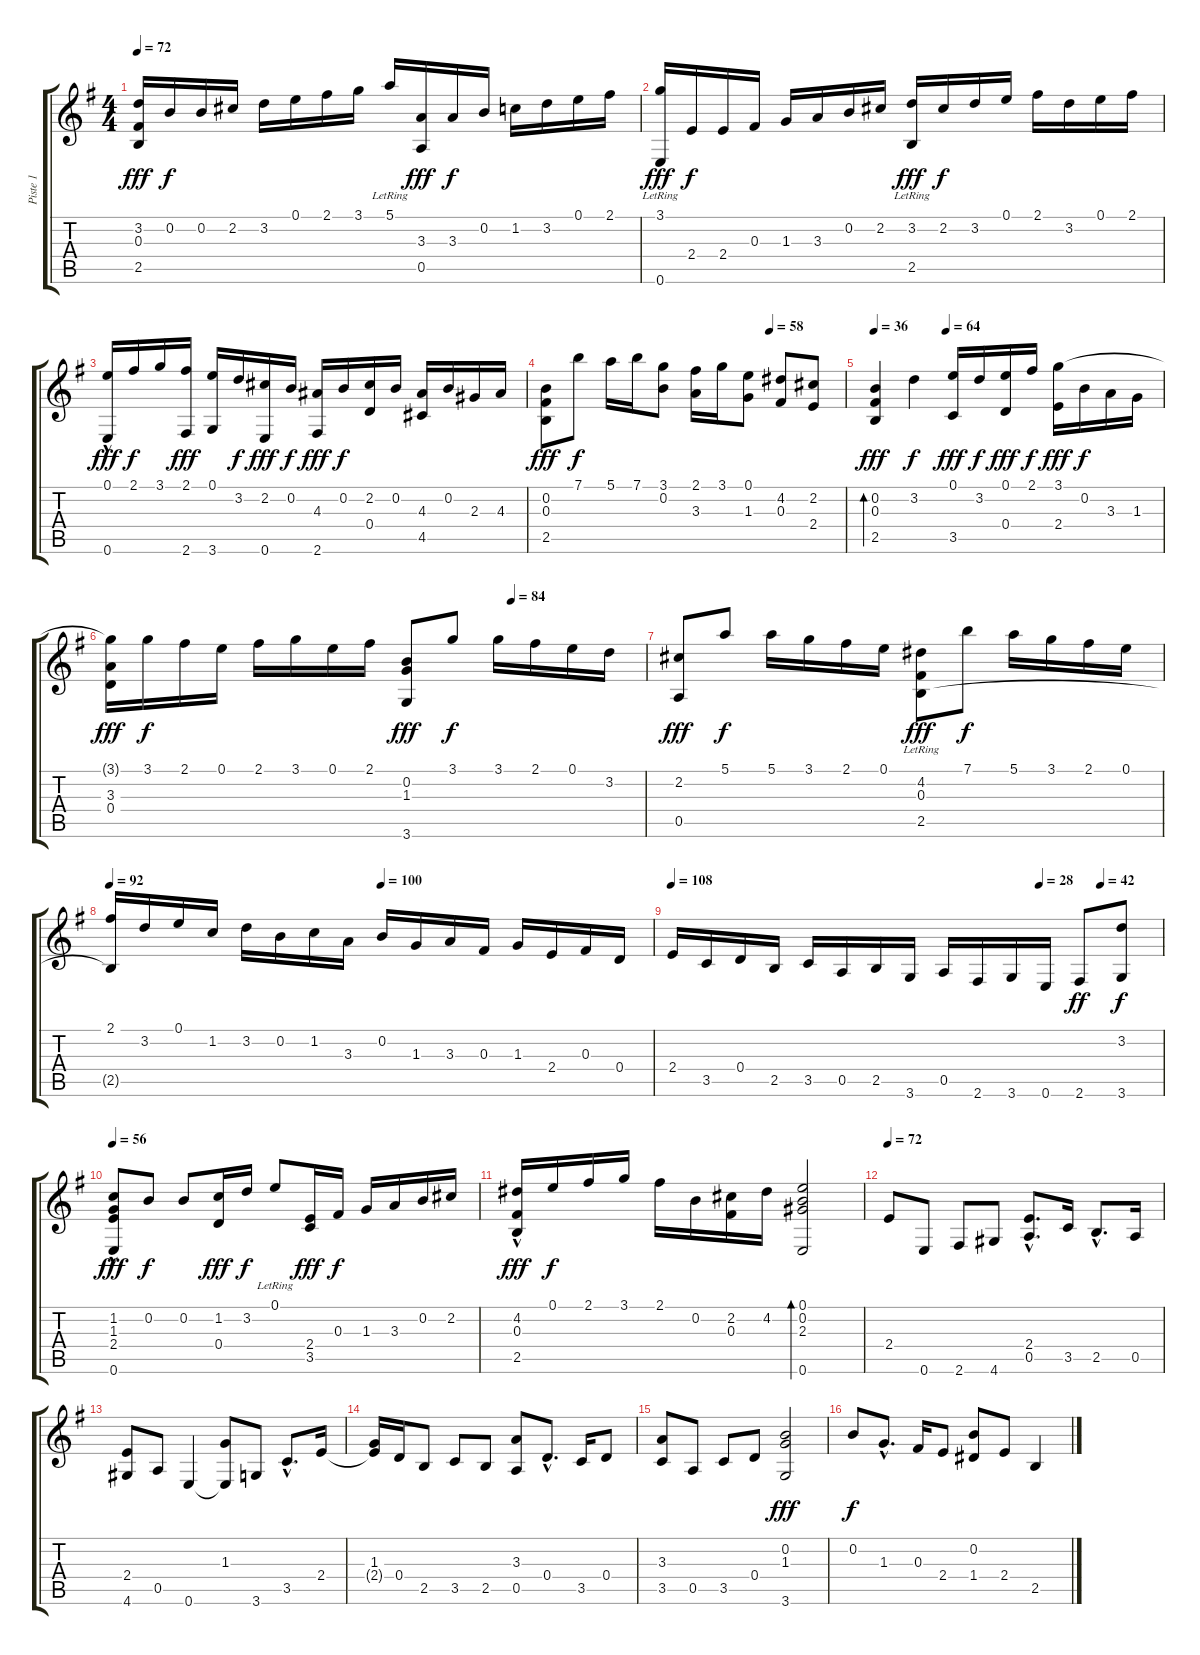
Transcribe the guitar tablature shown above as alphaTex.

\track ("Piste 1" "Piste 1") {instrument acousticguitarnylon}
\staff {score tabs}
\tuning (E4 B3 Gb3 D3 A2 E2) {hide}
\ts (4 4)
\tempo 72
\clef g2
\ks eminor
(3.2 0.3 2.5).16{dy fff} 0.2.16{dy f} 0.2.16 2.2.16 3.2.16 0.1.16 2.1.16 3.1.16 5.1{lr}.16 (3.3 0.5).16{dy fff} 3.3.16{dy f} 0.2.16 1.2.16 3.2.16 0.1.16 2.1.16 |
(3.1{lr} 0.6).16{dy fff} 2.4.16{dy f} 2.4.16 0.3.16 1.3.16 3.3.16 0.2.16 2.2.16 (3.2{lr} 2.5).16{dy fff} 2.2.16{dy f} 3.2.16 0.1.16 2.1.16 3.2.16 0.1.16 2.1.16 |
(0.1 0.6{hac}).16{dy fff} 2.1.16{dy f} 3.1.16 (2.1 2.6).16{dy fff} (0.1 3.6).16 3.2.16{dy f} (2.2 0.6).16{dy fff} 0.2.16{dy f} (4.3 2.6).16{dy fff} 0.2.16{dy f} (2.2 0.4).16 0.2.16 (4.3 4.5).16 0.2.16 2.3.16 4.3.16 |
\tempo (58 0.75)
(0.2 0.3 2.5).8{dy fff} 7.1.8{dy f} 5.1.16 7.1.16 (3.1 0.2).8 (2.1 3.3).16 3.1.16 (0.1 1.3).8 (4.2 0.3).8 (2.2 2.4).8 |
\tempo 36
\tempo (64 0.25)
(0.2 0.3 2.5).4{bd 240 dy fff} 3.2.4{dy f} (0.1 3.5).16{dy fff} 3.2.16{dy f} (0.1 0.4).16{dy fff} 2.1.16{dy f} (3.1 2.4).16{dy fff} 0.2.16{dy f} 3.3.16 1.3.16 |
\tempo (84 0.75)
(3.1{t} 3.3 0.4).16{dy fff} 3.1.16{dy f} 2.1.16 0.1.16 2.1.16 3.1.16 0.1.16 2.1.16 (0.2 1.3 3.6).8{dy fff} 3.1.8{dy f} 3.1.16 2.1.16 0.1.16 3.2.16 |
(2.2 0.5).8{dy fff} 5.1.8{dy f} 5.1.16 3.1.16 2.1.16 0.1.16 (4.2 0.3 2.5{lr}).8{dy fff} 7.1.8{dy f} 5.1.16 3.1.16 2.1.16 0.1.16 |
\tempo 92
\tempo (100 0.5)
(2.1 2.5{t}).16 3.2.16 0.1.16 1.2.16 3.2.16 0.2.16 1.2.16 3.3.16 0.2.16 1.3.16 3.3.16 0.3.16 1.3.16 2.4.16 0.3.16 0.4.16 |
\tempo 108
\tempo (28 0.75)
\tempo (42 0.875)
2.4.16 3.5.16 0.4.16 2.5.16 3.5.16 0.5.16 2.5.16 3.6.16 0.5.16 2.6.16 3.6.16 0.6.16 2.6.8{dy ff} (3.2 3.6).8{dy f} |
\tempo 56
(1.2 1.3{hac} 2.4{hac} 0.6{hac}).8{dy fff} 0.2.8{dy f} 0.2.8 (1.2 0.4).16{dy fff} 3.2.16{dy f} 0.1{lr}.8 (2.4 3.5).16{dy fff} 0.3.16{dy f} 1.3.16 3.3.16 0.2.16 2.2.16 |
(4.2 0.3{hac} 2.5).16{dy fff} 0.1.16{dy f} 2.1.16 3.1.16 2.1.16 0.2.16 (2.2 0.3).16 4.2.16 (0.1 0.2 2.3 0.6).2{bd 240} |
\tempo 72
2.4.8 0.6.8 2.6.8 4.6.8 (2.4 0.5{hac}).8{d} 3.5.16 2.5{hac}.8{d} 0.5.16 |
(2.4 4.6).8 0.5.8 0.6.4 (1.3 0.6{t}).8 3.6.8 3.5{hac}.8{d} 2.4.16 |
(1.3 2.4{t}).16 0.4.16 2.5.8 3.5.8 2.5.8 (3.3 0.5).8 0.4{hac}.8{d} 3.5.16 0.4.8 |
(3.3 3.5).8 0.5.8 3.5.8 0.4.8 (0.2 1.3 3.6).2{dy fff} |
0.2.8{dy f} 1.3{hac}.8{d} 0.3.16 2.4.8 (0.2 1.4).8 2.4.8 2.5.4
